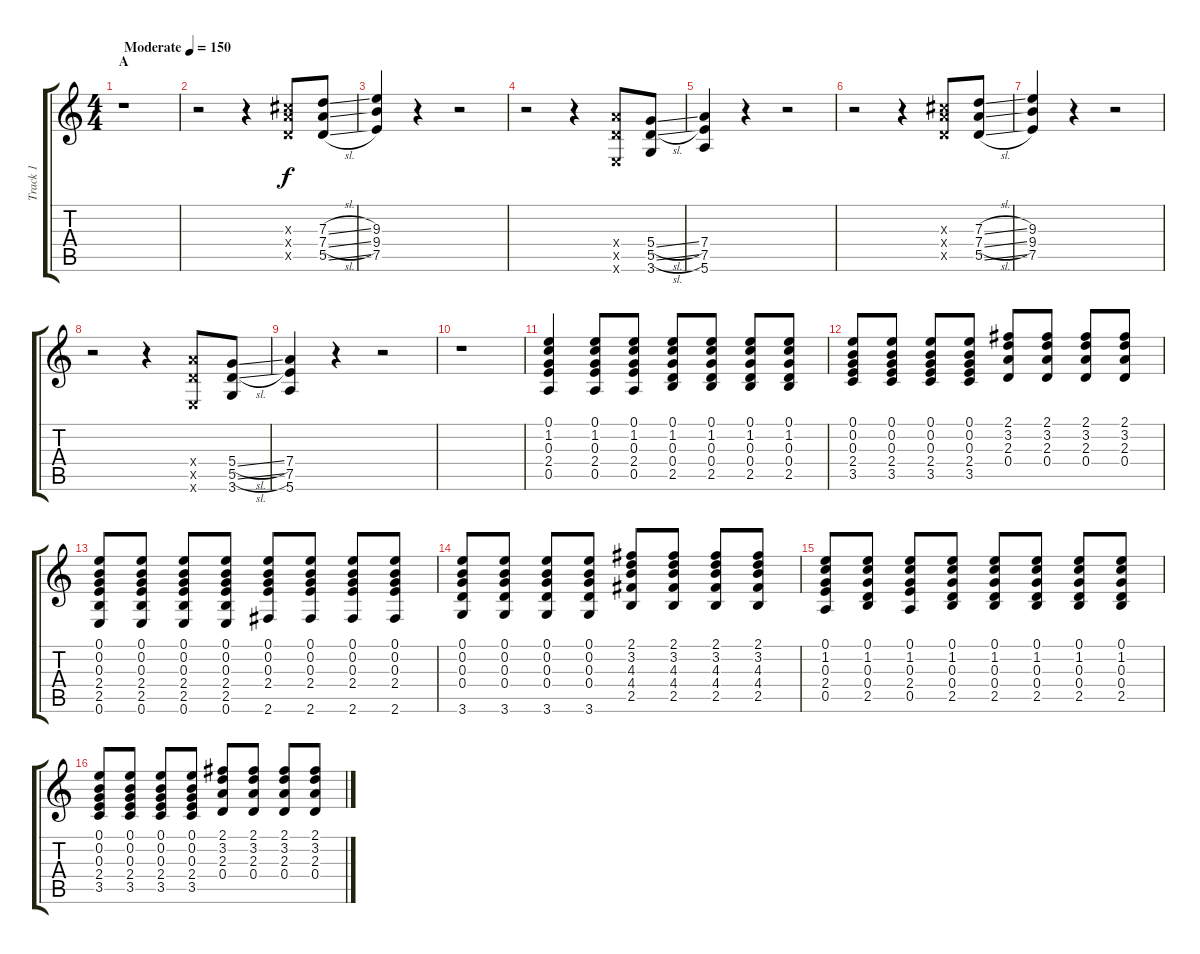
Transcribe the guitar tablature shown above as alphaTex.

\track ("Track 1" "Track 1") {instrument acousticguitarsteel}
\staff {score tabs}
\tuning (E4 B3 G3 D3 A2 E2) {hide}
\ts (4 4)
\section ("" "A")
\tempo (150 "Moderate")
\clef g2
\ks c
r.1{dy f instrument acousticguitarsteel} |
r.2 r.4 (6.3{x} 7.4{x} 5.5{x}).8 (7.3{sl} 7.4{sl} 5.5{sl}).8 |
(9.3 9.4 7.5).4 r.4 r.2 |
r.2 r.4 (7.4{x} 5.5{x} 0.6{x}).8 (5.4{sl} 5.5{sl} 3.6).8 |
(7.4 7.5 5.6).4 r.4 r.2 |
r.2 r.4 (6.3{x} 7.4{x} 5.5{x}).8 (7.3{sl} 7.4{sl} 5.5{sl}).8 |
(9.3 9.4 7.5).4 r.4 r.2 |
r.2 r.4 (7.4{x} 5.5{x} 0.6{x}).8 (5.4{sl} 5.5{sl} 3.6).8 |
(7.4 7.5 5.6).4 r.4 r.2 |
r.1 |
(0.1 1.2 0.3 2.4 0.5).4 (0.1 1.2 0.3 2.4 0.5).8 (0.1 1.2 0.3 2.4 0.5).8 (0.1 1.2 0.3 0.4 2.5).8 (0.1 1.2 0.3 0.4 2.5).8 (0.1 1.2 0.3 0.4 2.5).8 (0.1 1.2 0.3 0.4 2.5).8 |
(0.1 0.2 0.3 2.4 3.5).8 (0.1 0.2 0.3 2.4 3.5).8 (0.1 0.2 0.3 2.4 3.5).8 (0.1 0.2 0.3 2.4 3.5).8 (2.1 3.2 2.3 0.4).8 (2.1 3.2 2.3 0.4).8 (2.1 3.2 2.3 0.4).8 (2.1 3.2 2.3 0.4).8 |
(0.1 0.2 0.3 2.4 2.5 0.6).8 (0.1 0.2 0.3 2.4 2.5 0.6).8 (0.1 0.2 0.3 2.4 2.5 0.6).8 (0.1 0.2 0.3 2.4 2.5 0.6).8 (0.1 0.2 0.3 2.4 2.6).8 (0.1 0.2 0.3 2.4 2.6).8 (0.1 0.2 0.3 2.4 2.6).8 (0.1 0.2 0.3 2.4 2.6).8 |
(0.1 0.2 0.3 0.4 3.6).8 (0.1 0.2 0.3 0.4 3.6).8 (0.1 0.2 0.3 0.4 3.6).8 (0.1 0.2 0.3 0.4 3.6).8 (2.1 3.2 4.3 4.4 2.5).8 (2.1 3.2 4.3 4.4 2.5).8 (2.1 3.2 4.3 4.4 2.5).8 (2.1 3.2 4.3 4.4 2.5).8 |
(0.1 1.2 0.3 2.4 0.5).8 (0.1 1.2 0.3 0.4 2.5).8 (0.1 1.2 0.3 2.4 0.5).8 (0.1 1.2 0.3 0.4 2.5).8 (0.1 1.2 0.3 0.4 2.5).8 (0.1 1.2 0.3 0.4 2.5).8 (0.1 1.2 0.3 0.4 2.5).8 (0.1 1.2 0.3 0.4 2.5).8 |
(0.1 0.2 0.3 2.4 3.5).8 (0.1 0.2 0.3 2.4 3.5).8 (0.1 0.2 0.3 2.4 3.5).8 (0.1 0.2 0.3 2.4 3.5).8 (2.1 3.2 2.3 0.4).8 (2.1 3.2 2.3 0.4).8 (2.1 3.2 2.3 0.4).8 (2.1 3.2 2.3 0.4).8
